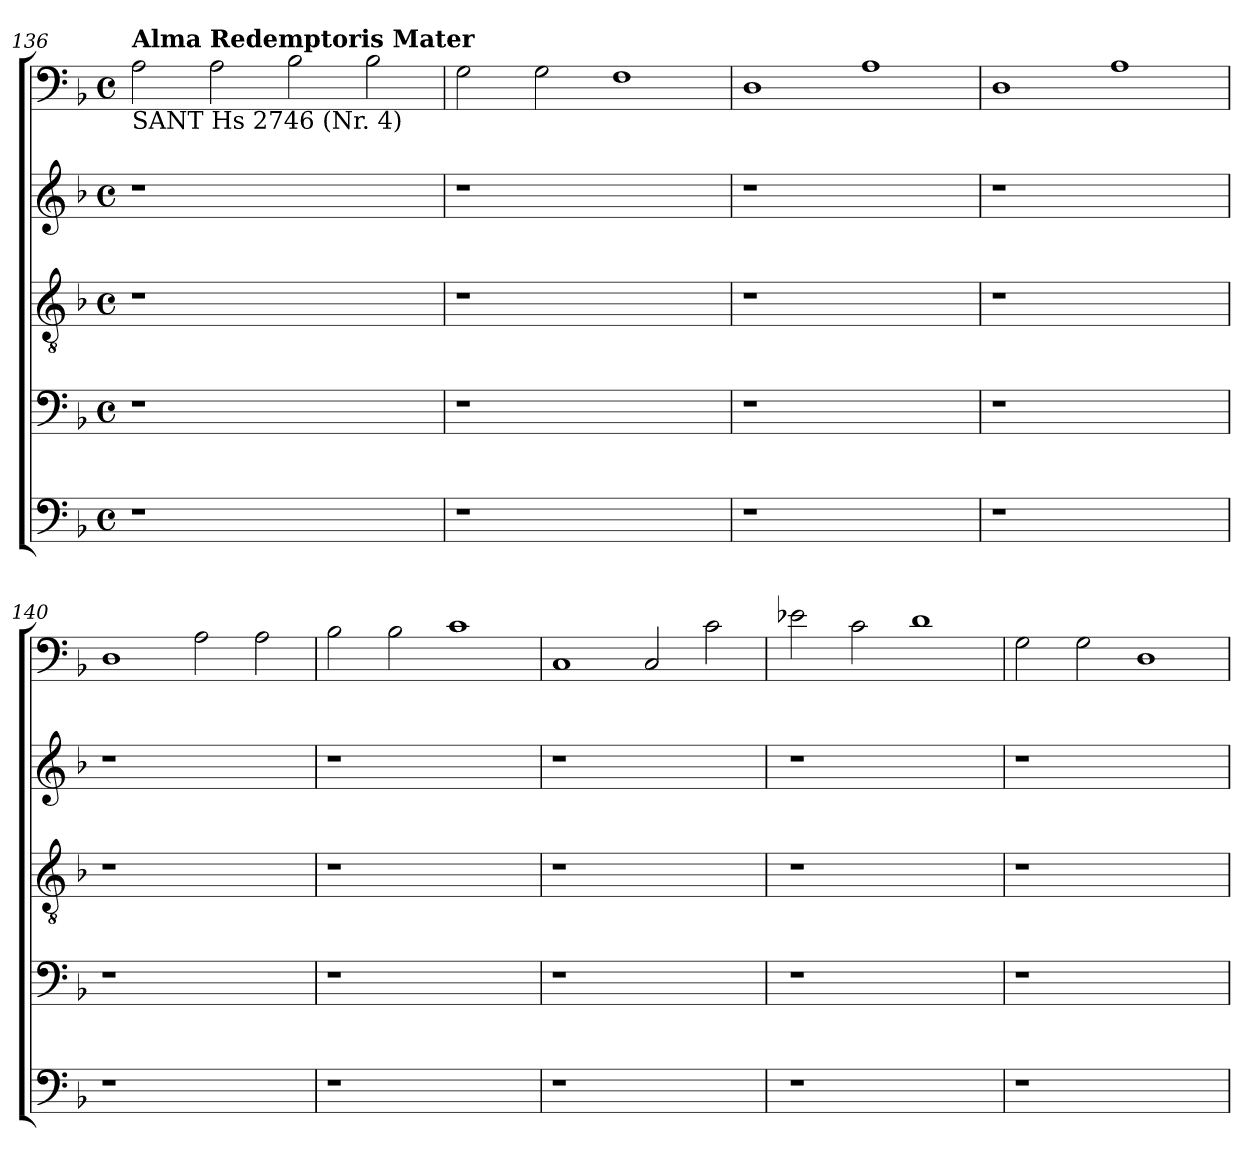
**kern	**kern	**kern	**kern	**kern
*part5	*part4	*part3	*part2	*part1
*staff5	*staff4	*staff3	*staff2	*staff1
*clefF4	*clefF4	*clefGv2	*clefG2	*clefF4
*	*ITrd-3c-5	*ITrd-3c-5	*ITrd-3c-5	*ITrd-3c-5
*k[b-]	*k[b-e-]	*k[b-e-]	*k[b-e-]	*k[b-e-]
*F:	*B-:	*B-:	*B-:	*B-:
*M4/4	*M4/4	*M4/4	*M4/4	*M4/4
*met(c)	*met(c)	*met(c)	*met(c)	*met(c)
=136	=136	=136	=136	=136
!	!	!	!	!LO:TX:a:B:t=Alma Redemptoris Mater
!	!	!	!	!LO:TX:b:t=SANT Hs 2746 (Nr. 4)
1r	1r	1r	1r	2d\
.	.	.	.	2d\
1ryy	1ryy	1ryy	1ryy	2e-\
.	.	.	.	2e-\
=137	=137	=137	=137	=137
1r	1r	1r	1r	2c\
.	.	.	.	2c\
1ryy	1ryy	1ryy	1ryy	1B-
!!LO:LB:g=z
=138	=138	=138	=138	=138
1r	1r	1r	1r	1G
1ryy	1ryy	1ryy	1ryy	1d
=139	=139	=139	=139	=139
1r	1r	1r	1r	1G
1ryy	1ryy	1ryy	1ryy	1d
=140	=140	=140	=140	=140
1r	1r	1r	1r	1G
1ryy	1ryy	1ryy	1ryy	2d\
.	.	.	.	2d\
=141	=141	=141	=141	=141
1r	1r	1r	1r	2e-\
.	.	.	.	2e-\
1ryy	1ryy	1ryy	1ryy	1f
!!LO:LB:g=z
=142	=142	=142	=142	=142
1r	1r	1r	1r	1F
1ryy	1ryy	1ryy	1ryy	2F/
.	.	.	.	2f\
=143	=143	=143	=143	=143
1r	1r	1r	1r	2a-X\
.	.	.	.	2f\
1ryy	1ryy	1ryy	1ryy	1g
=144	=144	=144	=144	=144
1r	1r	1r	1r	2c\
.	.	.	.	2c\
1ryy	1ryy	1ryy	1ryy	1G
=	=	=	=	=
*-	*-	*-	*-	*-
